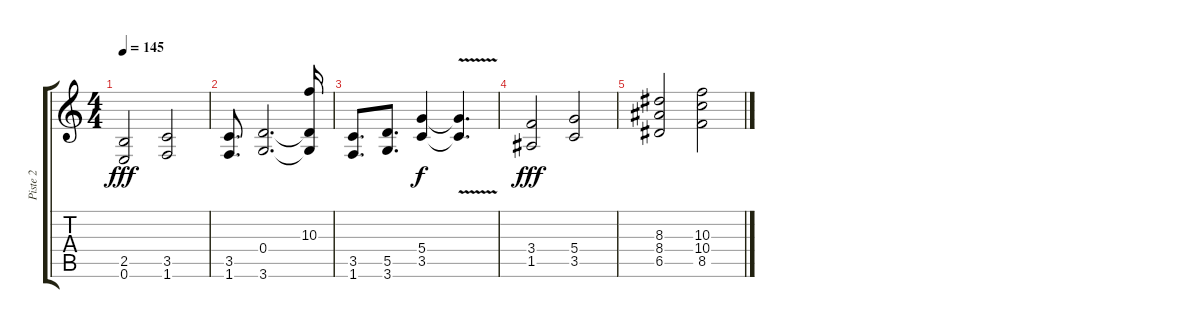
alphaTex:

\track ("Piste 2" "Piste 2") {instrument distortionguitar}
\staff {score tabs}
\tuning (E4 B3 G3 D3 A2 E2) {hide}
\ts (4 4)
\tempo 145
\clef g2
\ks c
(2.5 0.6).2{dy fff} (3.5 1.6).2 |
(3.5 1.6).8{d} (0.4 3.6).2{d} (10.3{t} 0.4{t} 3.6{t}).16 |
(3.5 1.6).8{d} (5.5 3.6).8{d} (5.4 3.5).4{dy f} (5.4{v t} 3.5{v t}).4{d} |
(3.4 1.5).2{dy fff} (5.4 3.5).2 |
(8.3 8.4 6.5).2 (10.3 10.4 8.5).2
